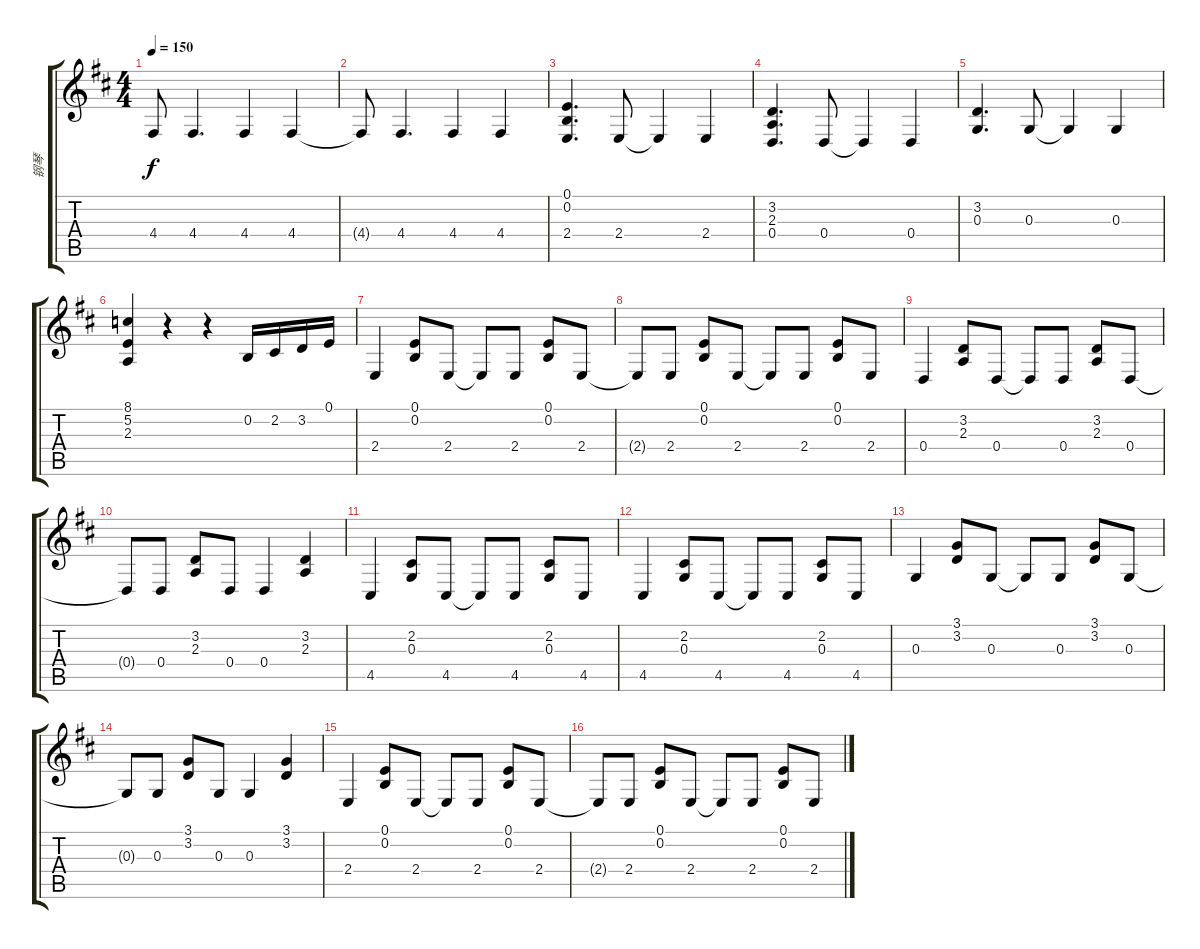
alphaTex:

\track ("钢琴" "钢琴") {instrument acousticgrandpiano}
\staff {score tabs}
\tuning (E4 B3 G3 D3 A2 E2) {hide}
\ts (4 4)
\tempo 150
\clef g2
\ks d
4.4{t}.8{dy f} 4.4.4{d} 4.4.4 4.4.4 |
4.4{t}.8 4.4.4{d} 4.4.4 4.4.4 |
(0.1 0.2 2.4).4{d} 2.4.8 2.4{t}.4 2.4.4 |
(3.2 2.3 0.4).4{d} 0.4.8 0.4{t}.4 0.4.4 |
(3.2 0.3).4{d} 0.3.8 0.3{t}.4 0.3.4 |
(8.1 5.2 2.3).4 r.4 r.4 0.2.16 2.2.16 3.2.16 0.1.16 |
2.4.4 (0.1 0.2).8 2.4.8 2.4{t}.8 2.4.8 (0.1 0.2).8 2.4.8 |
2.4{t}.8 2.4.8 (0.1 0.2).8 2.4.8 2.4{t}.8 2.4.8 (0.1 0.2).8 2.4.8 |
0.4.4 (3.2 2.3).8 0.4.8 0.4{t}.8 0.4.8 (3.2 2.3).8 0.4.8 |
0.4{t}.8 0.4.8 (3.2 2.3).8 0.4.8 0.4.4 (3.2 2.3).4 |
4.5.4 (2.2 0.3).8 4.5.8 4.5{t}.8 4.5.8 (2.2 0.3).8 4.5.8 |
4.5.4 (2.2 0.3).8 4.5.8 4.5{t}.8 4.5.8 (2.2 0.3).8 4.5.8 |
0.3.4 (3.1 3.2).8 0.3.8 0.3{t}.8 0.3.8 (3.1 3.2).8 0.3.8 |
0.3{t}.8 0.3.8 (3.1 3.2).8 0.3.8 0.3.4 (3.1 3.2).4 |
2.4.4 (0.1 0.2).8 2.4.8 2.4{t}.8 2.4.8 (0.1 0.2).8 2.4.8 |
2.4{t}.8 2.4.8 (0.1 0.2).8 2.4.8 2.4{t}.8 2.4.8 (0.1 0.2).8 2.4.8
